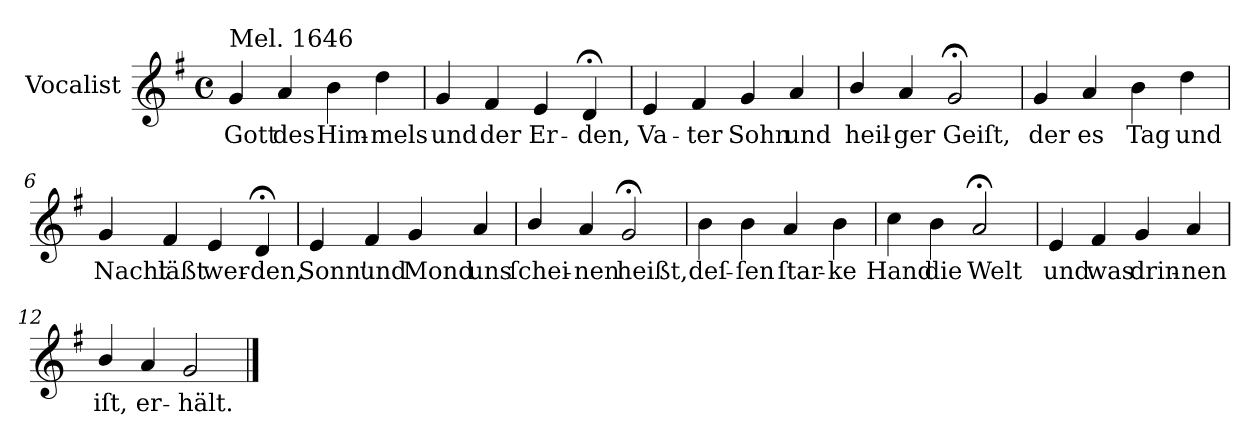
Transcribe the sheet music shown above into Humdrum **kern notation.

**kern	**text
*part1	*part1
*staff1	*staff1
*I"Vocalist	*
*k[f#]	*
*G:	*
*M4/4	*
*met(c)	*
=1	=1
!LO:TX:a:t=Mel. 1646	!
4g	Gott
4a	des
4b	Him-
4dd	-mels
=2	=2
4g	und
4f#	der
4e	Er-
4d;<	-den,
=3	=3
4e	Va-
4f#	-ter
4g	Sohn
4a	und
=4	=4
4b/	heil-
4a	-ger
2g;<	Geiſt,
=5	=5
4g	der
4a	es
4b	Tag
4dd	und
=6	=6
4g	Nacht
4f#	läßt
4e	wer-
4d;<	-den,
=7	=7
4e	Sonn'
4f#	und
4g	Mond
4a	uns
=8	=8
4b/	ſchei-
4a	-nen
2g;<	heißt,
=9	=9
4b	deſ-
4b	-ſen
4a	ſtar-
4b	-ke
=10	=10
4cc	Hand
4b	die
2a;<	Welt
=11	=11
4e	und
4f#	was
4g	drin-
4a	-nen
=12	=12
4b/	iſt,
4a	er-
2g	-hält.
==	==
*-	*-
